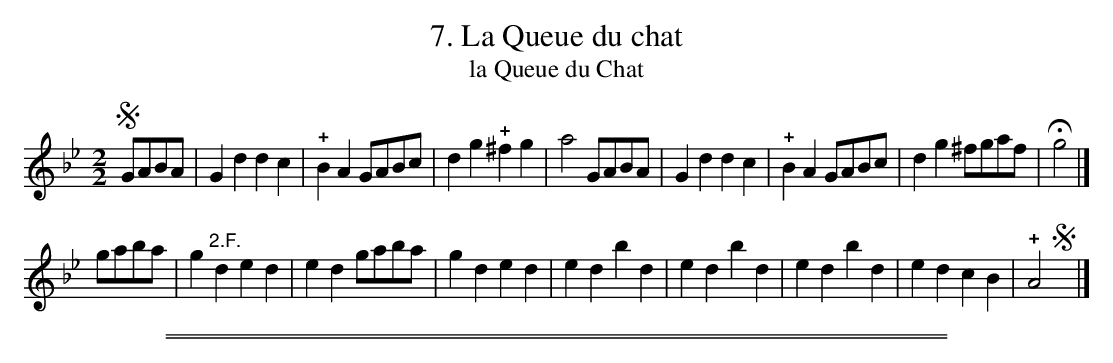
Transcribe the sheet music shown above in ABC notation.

X:1
T: 7. La Queue du chat
T: la Queue du Chat
M: 2/2
L: 1/8
K: Gm
!segno!GABA |\
G2d2 d2c2 | !+!B2A2 GABc | d2g2 !+!^f2g2 | a4 GABA |\
G2d2 d2c2 | !+!B2A2 GABc | d2g2 ^fgaf | Hg4 |]
gaba |\
g2"2.F."d2 e2d2 | e2d2 gaba | g2d2 e2d2 | e2d2 b2d2 |\
e2d2 b2d2 | e2d2 b2d2 | e2d2 c2B2 | !+!A4 !segno!y |]
